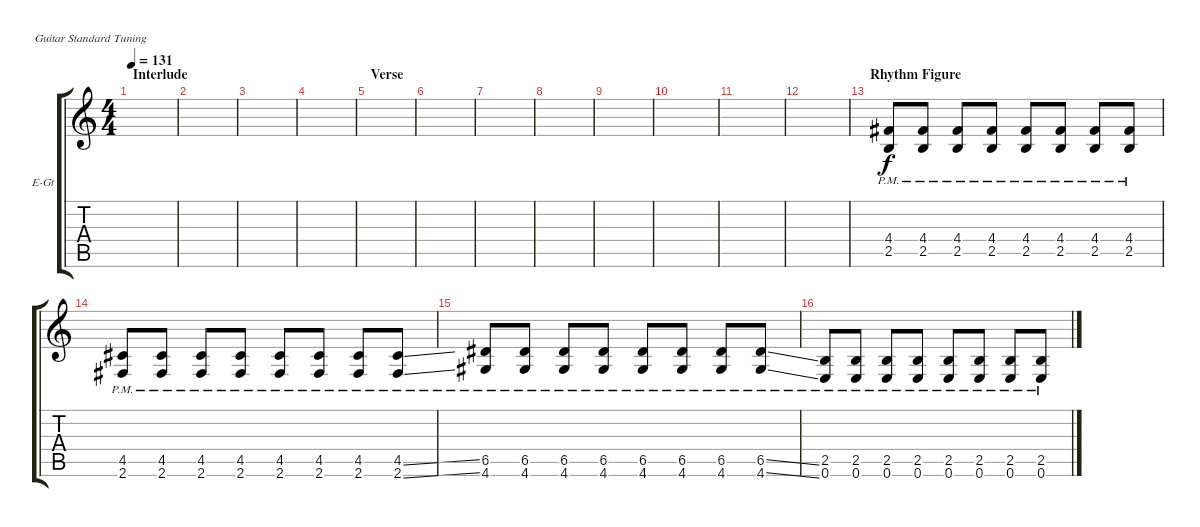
\defaultSystemsLayout 4
\bracketExtendMode groupsimilarinstruments
\firstSystemTrackNameOrientation horizontal
\otherSystemsTrackNameOrientation horizontal
\track ("Guitar 6 (Slight Dist)" "E-Gt") {instrument distortionguitar}
\staff {score tabs}
\tuning (E4 B3 G3 D3 A2 E2)
\ts (4 4)
\section ("" "Interlude")
\tempo 131
\clef g2
\ks c
|
|
|
|
\section ("" "Verse")
|
|
|
|
|
|
|
|
\section ("" "Rhythm Figure")
(2.5{pm} 4.4{pm}).8 (4.4{pm} 2.5{pm}).8 (4.4{pm} 2.5{pm}).8 (4.4{pm} 2.5{pm}).8 (2.5{pm} 4.4{pm}).8 (2.5{pm} 4.4{pm}).8 (2.5{pm} 4.4{pm}).8 (2.5{pm} 4.4{pm}).8 |
(2.6{pm} 4.5{pm}).8 (2.6{pm} 4.5{pm}).8 (2.6{pm} 4.5{pm}).8 (2.6{pm} 4.5{pm}).8 (2.6{pm} 4.5{pm}).8 (2.6{pm} 4.5{pm}).8 (2.6{pm} 4.5{pm}).8 (2.6{ss pm} 4.5{ss pm}).8 |
(4.6{pm} 6.5{pm}).8 (4.6{pm} 6.5{pm}).8 (4.6{pm} 6.5{pm}).8 (4.6{pm} 6.5{pm}).8 (4.6{pm} 6.5{pm}).8 (4.6{pm} 6.5{pm}).8 (4.6{pm} 6.5{pm}).8 (4.6{ss pm} 6.5{ss pm}).8 |
(0.6{pm} 2.5{pm}).8 (0.6{pm} 2.5{pm}).8 (0.6{pm} 2.5{pm}).8 (0.6{pm} 2.5{pm}).8 (0.6{pm} 2.5{pm}).8 (0.6{pm} 2.5{pm}).8 (0.6{pm} 2.5{pm}).8 (0.6{pm} 2.5{pm}).8
